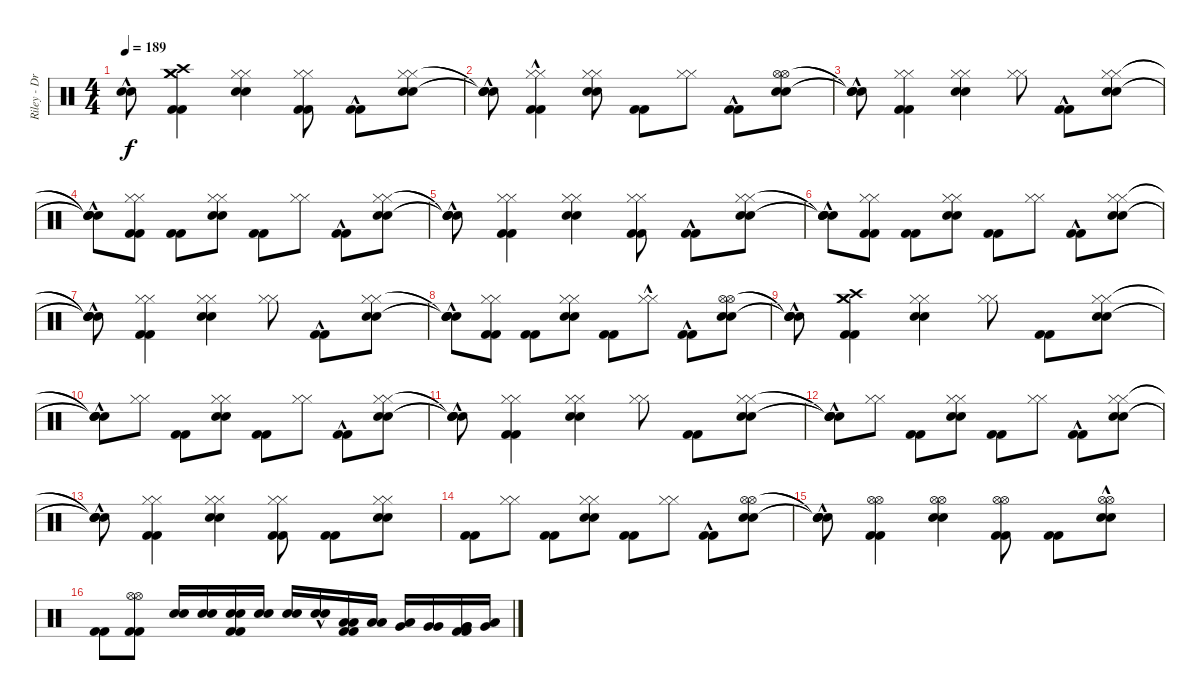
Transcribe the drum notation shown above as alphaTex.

\track ("Riley - Drums" "Riley - Dr") {instrument percussion}
\staff {score}
\articulation defaults
\ts (4 4)
\tempo 189
\clef neutral
\ks c
("Snare (hit)"{hac t} "Snare (hit)"{hac t}).8{dy f} ("Kick (hit) 2" "Kick (hit) 2" "Crash high (hit)" "Crash medium (hit)" "Crash medium (hit)").4 ("Electric Snare (hit)" "Electric Snare (hit)" "Hi-Hat (closed)" "Hi-Hat (closed)").4 ("Kick (hit) 2" "Kick (hit) 2" "Hi-Hat (closed)" "Hi-Hat (closed)").8 ("Kick (hit) 2"{hac} "Kick (hit) 2"{hac}).8 ("Electric Snare (hit)" "Electric Snare (hit)" "Hi-Hat (closed)" "Hi-Hat (closed)").8 |
("Snare (hit)"{hac t} "Snare (hit)"{hac t} "Snare (hit)"{t} "Snare (hit)"{t}).8 ("Kick (hit) 2"{hac} "Kick (hit) 2"{hac} "Hi-Hat (closed)" "Hi-Hat (closed)").4 ("Electric Snare (hit)" "Electric Snare (hit)" "Hi-Hat (closed)" "Hi-Hat (closed)").8 ("Kick (hit) 2" "Kick (hit) 2").8 ("Hi-Hat (closed)" "Hi-Hat (closed)").8 ("Kick (hit) 2"{hac} "Kick (hit) 2"{hac}).8 ("Electric Snare (hit)" "Electric Snare (hit)" "Hi-Hat (open)" "Hi-Hat (open)").8 |
("Snare (hit)"{hac t} "Snare (hit)"{hac t} "Snare (hit)"{t} "Snare (hit)"{t}).8 ("Kick (hit) 2" "Kick (hit) 2" "Hi-Hat (closed)" "Hi-Hat (closed)").4 ("Electric Snare (hit)" "Electric Snare (hit)" "Hi-Hat (closed)" "Hi-Hat (closed)").4 ("Hi-Hat (closed)" "Hi-Hat (closed)").8 ("Kick (hit) 2"{hac} "Kick (hit) 2"{hac}).8 ("Electric Snare (hit)" "Electric Snare (hit)" "Hi-Hat (closed)" "Hi-Hat (closed)").8 |
("Snare (hit)"{hac t} "Snare (hit)"{hac t} "Snare (hit)"{t} "Snare (hit)"{t}).8 ("Kick (hit) 2" "Kick (hit) 2" "Hi-Hat (closed)" "Hi-Hat (closed)").8 ("Kick (hit) 2" "Kick (hit) 2").8 ("Electric Snare (hit)" "Electric Snare (hit)" "Hi-Hat (closed)" "Hi-Hat (closed)").8 ("Kick (hit) 2" "Kick (hit) 2").8 ("Hi-Hat (closed)" "Hi-Hat (closed)").8 ("Kick (hit) 2"{hac} "Kick (hit) 2"{hac}).8 ("Electric Snare (hit)" "Electric Snare (hit)" "Hi-Hat (closed)" "Hi-Hat (closed)").8 |
("Snare (hit)"{hac t} "Snare (hit)"{hac t} "Snare (hit)"{t} "Snare (hit)"{t}).8 ("Kick (hit) 2" "Kick (hit) 2" "Hi-Hat (closed)" "Hi-Hat (closed)").4 ("Electric Snare (hit)" "Electric Snare (hit)" "Hi-Hat (closed)" "Hi-Hat (closed)").4 ("Kick (hit) 2" "Kick (hit) 2" "Hi-Hat (closed)" "Hi-Hat (closed)").8 ("Kick (hit) 2"{hac} "Kick (hit) 2"{hac}).8 ("Electric Snare (hit)" "Electric Snare (hit)" "Hi-Hat (closed)" "Hi-Hat (closed)").8 |
("Snare (hit)"{hac t} "Snare (hit)"{hac t} "Snare (hit)"{t} "Snare (hit)"{t}).8 ("Kick (hit) 2" "Kick (hit) 2" "Hi-Hat (closed)" "Hi-Hat (closed)").8 ("Kick (hit) 2" "Kick (hit) 2").8 ("Electric Snare (hit)" "Electric Snare (hit)" "Hi-Hat (closed)" "Hi-Hat (closed)").8 ("Kick (hit) 2" "Kick (hit) 2").8 ("Hi-Hat (closed)" "Hi-Hat (closed)").8 ("Kick (hit) 2"{hac} "Kick (hit) 2"{hac}).8 ("Electric Snare (hit)" "Electric Snare (hit)" "Hi-Hat (closed)" "Hi-Hat (closed)").8 |
("Snare (hit)"{hac t} "Snare (hit)"{hac t} "Snare (hit)"{t} "Snare (hit)"{t}).8 ("Kick (hit) 2" "Kick (hit) 2" "Hi-Hat (closed)" "Hi-Hat (closed)").4 ("Electric Snare (hit)" "Electric Snare (hit)" "Hi-Hat (closed)" "Hi-Hat (closed)").4 ("Hi-Hat (closed)" "Hi-Hat (closed)").8 ("Kick (hit) 2"{hac} "Kick (hit) 2"{hac}).8 ("Electric Snare (hit)" "Electric Snare (hit)" "Hi-Hat (closed)" "Hi-Hat (closed)").8 |
("Snare (hit)"{hac t} "Snare (hit)"{hac t} "Snare (hit)"{t} "Snare (hit)"{t}).8 ("Kick (hit) 2" "Kick (hit) 2" "Hi-Hat (closed)" "Hi-Hat (closed)").8 ("Kick (hit) 2" "Kick (hit) 2").8 ("Electric Snare (hit)" "Electric Snare (hit)" "Hi-Hat (closed)" "Hi-Hat (closed)").8 ("Kick (hit) 2" "Kick (hit) 2").8 ("Hi-Hat (closed)"{hac} "Hi-Hat (closed)"{hac}).8 ("Kick (hit) 2"{hac} "Kick (hit) 2"{hac}).8 ("Electric Snare (hit)" "Electric Snare (hit)" "Hi-Hat (open)" "Hi-Hat (open)").8 |
("Snare (hit)"{hac t} "Snare (hit)"{hac t} "Snare (hit)"{t} "Snare (hit)"{t}).8 ("Kick (hit) 2" "Kick (hit) 2" "Crash high (hit)" "Crash medium (hit)" "Crash medium (hit)").4 ("Electric Snare (hit)" "Electric Snare (hit)" "Hi-Hat (closed)" "Hi-Hat (closed)").4 ("Hi-Hat (closed)" "Hi-Hat (closed)").8 ("Kick (hit) 2" "Kick (hit) 2").8 ("Electric Snare (hit)" "Electric Snare (hit)" "Hi-Hat (closed)" "Hi-Hat (closed)").8 |
("Snare (hit)"{hac t} "Snare (hit)"{hac t} "Snare (hit)"{t} "Snare (hit)"{t}).8 ("Hi-Hat (closed)" "Hi-Hat (closed)").8 ("Kick (hit) 2" "Kick (hit) 2").8 ("Electric Snare (hit)" "Electric Snare (hit)" "Hi-Hat (closed)" "Hi-Hat (closed)").8 ("Kick (hit) 2" "Kick (hit) 2").8 ("Hi-Hat (closed)" "Hi-Hat (closed)").8 ("Kick (hit) 2"{hac} "Kick (hit) 2"{hac}).8 ("Electric Snare (hit)" "Electric Snare (hit)" "Hi-Hat (closed)" "Hi-Hat (closed)").8 |
("Snare (hit)"{hac t} "Snare (hit)"{hac t} "Snare (hit)"{t} "Snare (hit)"{t}).8 ("Kick (hit) 2" "Kick (hit) 2" "Hi-Hat (closed)" "Hi-Hat (closed)").4 ("Electric Snare (hit)" "Electric Snare (hit)" "Hi-Hat (closed)" "Hi-Hat (closed)").4 ("Hi-Hat (closed)" "Hi-Hat (closed)").8 ("Kick (hit) 2" "Kick (hit) 2").8 ("Electric Snare (hit)" "Electric Snare (hit)" "Hi-Hat (closed)" "Hi-Hat (closed)").8 |
("Snare (hit)"{hac t} "Snare (hit)"{hac t} "Snare (hit)"{t} "Snare (hit)"{t}).8 ("Hi-Hat (closed)" "Hi-Hat (closed)").8 ("Kick (hit) 2" "Kick (hit) 2").8 ("Electric Snare (hit)" "Electric Snare (hit)" "Hi-Hat (closed)" "Hi-Hat (closed)").8 ("Kick (hit) 2" "Kick (hit) 2").8 ("Hi-Hat (closed)" "Hi-Hat (closed)").8 ("Kick (hit) 2"{hac} "Kick (hit) 2"{hac}).8 ("Electric Snare (hit)" "Electric Snare (hit)" "Hi-Hat (closed)" "Hi-Hat (closed)").8 |
("Snare (hit)"{hac t} "Snare (hit)"{hac t} "Snare (hit)"{t} "Snare (hit)"{t}).8 ("Kick (hit) 2" "Kick (hit) 2" "Hi-Hat (closed)" "Hi-Hat (closed)").4 ("Electric Snare (hit)" "Electric Snare (hit)" "Hi-Hat (closed)" "Hi-Hat (closed)").4 ("Kick (hit) 2" "Kick (hit) 2" "Hi-Hat (closed)" "Hi-Hat (closed)").8 ("Kick (hit) 2" "Kick (hit) 2").8 ("Electric Snare (hit)" "Electric Snare (hit)" "Hi-Hat (closed)" "Hi-Hat (closed)").8 |
("Kick (hit) 2" "Kick (hit) 2").8 ("Hi-Hat (closed)" "Hi-Hat (closed)").8 ("Kick (hit) 2" "Kick (hit) 2").8 ("Electric Snare (hit)" "Electric Snare (hit)" "Hi-Hat (closed)" "Hi-Hat (closed)").8 ("Kick (hit) 2" "Kick (hit) 2").8 ("Hi-Hat (closed)" "Hi-Hat (closed)").8 ("Kick (hit) 2"{hac} "Kick (hit) 2"{hac}).8 ("Electric Snare (hit)" "Electric Snare (hit)" "Hi-Hat (open)" "Hi-Hat (open)").8 |
("Snare (hit)"{hac t} "Snare (hit)"{hac t} "Snare (hit)"{t} "Snare (hit)"{t}).8 ("Kick (hit) 2" "Kick (hit) 2" "Hi-Hat (open)" "Hi-Hat (open)").4 ("Electric Snare (hit)" "Electric Snare (hit)" "Hi-Hat (open)" "Hi-Hat (open)").4 ("Kick (hit) 2" "Kick (hit) 2" "Hi-Hat (open)" "Hi-Hat (open)").8 ("Kick (hit) 2" "Kick (hit) 2").8 ("Electric Snare (hit)"{hac} "Electric Snare (hit)"{hac} "Hi-Hat (open)" "Hi-Hat (open)").8 |
("Kick (hit) 2" "Kick (hit) 2").8 ("Kick (hit) 2" "Kick (hit) 2" "Hi-Hat (open)" "Hi-Hat (open)").8 ("Electric Snare (hit)" "Electric Snare (hit)").16 ("Electric Snare (hit)" "Electric Snare (hit)").16 ("Kick (hit) 2" "Electric Snare (hit)" "Electric Snare (hit)" "Kick (hit) 2").16 ("Electric Snare (hit)" "Electric Snare (hit)").16 ("Electric Snare (hit)" "Electric Snare (hit)").16 ("Electric Snare (hit)"{hac} "Electric Snare (hit)"{hac}).16 ("Kick (hit) 2" "Low Tom (hit)" "Low Tom (hit)" "Kick (hit) 2").16 ("Low Tom (hit)" "Low Tom (hit)").16 ("Very Low Tom (hit)" "Low Tom (hit)").16 ("Very Low Tom (hit)" "Very Low Tom (hit)").16 ("Kick (hit) 2" "Very Low Tom (hit)" "Very Low Tom (hit)" "Kick (hit) 2").16 ("Very Low Tom (hit)" "Low Floor Tom (hit)").16
